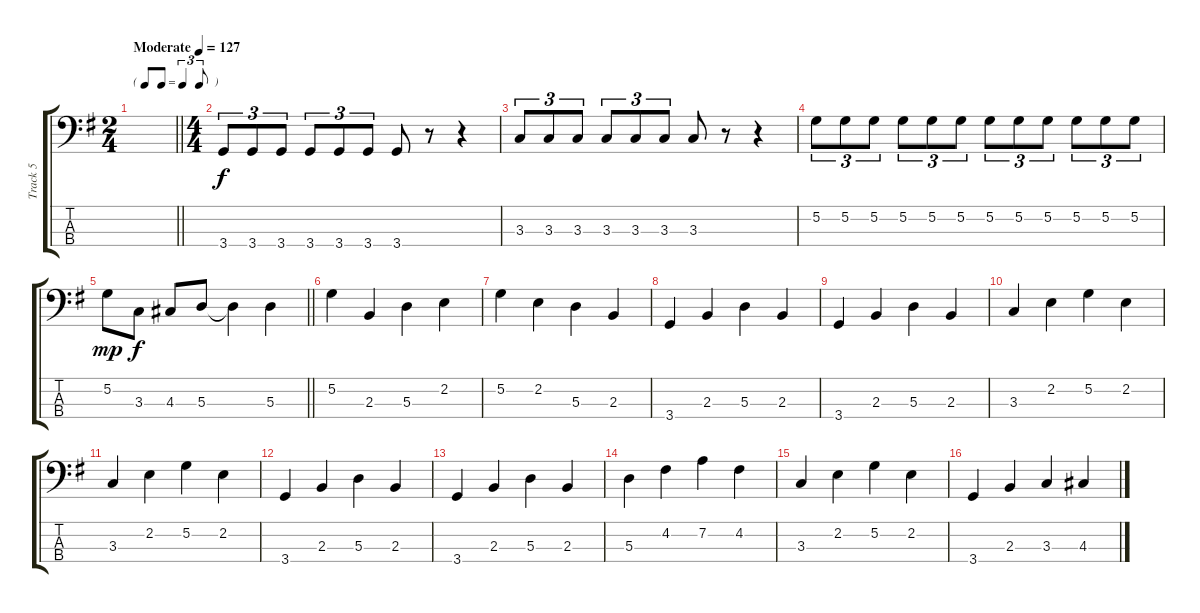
\track ("Track 5" "Track 5") {instrument electricbassfinger}
\staff {score tabs}
\tuning (G2 D2 A1 E1) {hide}
\ts (2 4)
\tf triplet8th
\tempo (127 "Moderate")
\clef f4
\barLineRight lightlight
\ks g
|
\ts (4 4)
3.4.8{tu (3 2)} 3.4.8{tu (3 2)} 3.4.8{tu (3 2)} 3.4.8{tu (3 2)} 3.4.8{tu (3 2)} 3.4.8{tu (3 2)} 3.4.8 r.8 r.4 |
3.3.8{tu (3 2)} 3.3.8{tu (3 2)} 3.3.8{tu (3 2)} 3.3.8{tu (3 2)} 3.3.8{tu (3 2)} 3.3.8{tu (3 2)} 3.3.8 r.8 r.4 |
5.2.8{tu (3 2)} 5.2.8{tu (3 2)} 5.2.8{tu (3 2)} 5.2.8{tu (3 2)} 5.2.8{tu (3 2)} 5.2.8{tu (3 2)} 5.2.8{tu (3 2)} 5.2.8{tu (3 2)} 5.2.8{tu (3 2)} 5.2.8{tu (3 2)} 5.2.8{tu (3 2)} 5.2.8{tu (3 2)} |
\barLineRight lightlight
5.2.8{dy mp} 3.3.8{dy f} 4.3.8 5.3.8 5.3{t}.4 5.3.4 |
5.2.4 2.3.4 5.3.4 2.2.4 |
5.2.4 2.2.4 5.3.4 2.3.4 |
3.4.4 2.3.4 5.3.4 2.3.4 |
3.4.4 2.3.4 5.3.4 2.3.4 |
3.3.4 2.2.4 5.2.4 2.2.4 |
3.3.4 2.2.4 5.2.4 2.2.4 |
3.4.4 2.3.4 5.3.4 2.3.4 |
3.4.4 2.3.4 5.3.4 2.3.4 |
5.3.4 4.2.4 7.2.4 4.2.4 |
3.3.4 2.2.4 5.2.4 2.2.4 |
3.4.4 2.3.4 3.3.4 4.3.4
